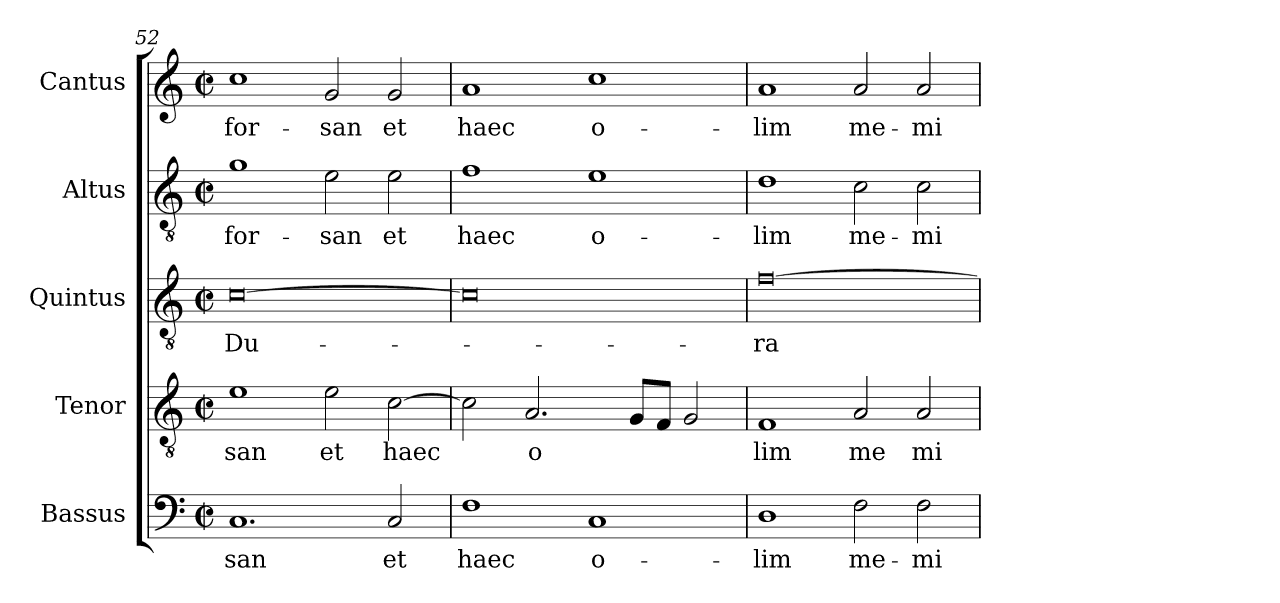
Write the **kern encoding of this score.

**kern	**text	**kern	**text	**kern	**text	**kern	**text	**kern	**text
*part5	*part5	*part4	*part4	*part3	*part3	*part2	*part2	*part1	*part1
*staff5	*staff5	*staff4	*staff4	*staff3	*staff3	*staff2	*staff2	*staff1	*staff1
*I"Bassus	*	*I"Tenor	*	*I"Quintus	*	*I"Altus	*	*I"Cantus	*
*clefF4	*	*clefGv2	*	*clefGv2	*	*clefGv2	*	*clefG2	*
*M2/2	*	*M2/2	*	*M2/2	*	*M2/2	*	*M2/2	*
*met(c|)	*	*met(c|)	*	*met(c|)	*	*met(c|)	*	*met(c|)	*
=52	=52	=52	=52	=52	=52	=52	=52	=52	=52
!	!LO:LY:b:cj	!	!LO:LY:b:cj	!	!LO:LY:b:cj	!	!LO:LY:b:cj	!	!LO:LY:b:cj
1.C	-san	1e	san	[>0c	Du-	1g	for-	1cc	for-
!	!	!	!LO:LY:b:cj	!	!	!	!LO:LY:b:cj	!	!LO:LY:b:cj
.	.	2e\	et	.	.	2e\	-san	2g/	-san
!	!LO:LY:b:cj	!	!LO:LY:b	!	!	!	!LO:LY:b:cj	!	!LO:LY:b:cj
2C/	et	[>2c\	haec	.	.	2e\	et	2g/	et
=53	=53	=53	=53	=53	=53	=53	=53	=53	=53
!	!LO:LY:b:cj	!	!	!	!	!	!LO:LY:b:cj	!	!LO:LY:b:cj
1F	haec	2c\]	.	0c]	.	1f	haec	1a	haec
!	!	!	!LO:LY:b:cj	!	!	!	!	!	!
.	.	2.A/	o	.	.	.	.	.	.
!	!LO:LY:b:cj	!	!	!	!	!	!LO:LY:b:cj	!	!LO:LY:b:cj
1C	o-	.	.	.	.	1e	o-	1cc	o-
.	.	8G/L	.	.	.	.	.	.	.
.	.	8F/J	.	.	.	.	.	.	.
.	.	2G/	.	.	.	.	.	.	.
=54	=54	=54	=54	=54	=54	=54	=54	=54	=54
!	!LO:LY:b:cj	!	!LO:LY:b:cj	!	!LO:LY:b:cj	!	!LO:LY:b:cj	!	!LO:LY:b:cj
1D	-lim	1F	lim	[>0f	-ra-	1d	-lim	1a	-lim
!	!LO:LY:b:cj	!	!LO:LY:b:cj	!	!	!	!LO:LY:b:cj	!	!LO:LY:b:cj
2F\	me-	2A/	me	.	.	2c\	me-	2a/	me-
!	!LO:LY:b:cj	!	!LO:LY:b:cj	!	!	!	!LO:LY:b:cj	!	!LO:LY:b:cj
2F\	-mi-	2A/	mi	.	.	2c\	-mi-	2a/	-mi-
=	=	=	=	=	=	=	=	=	=
*-	*-	*-	*-	*-	*-	*-	*-	*-	*-
